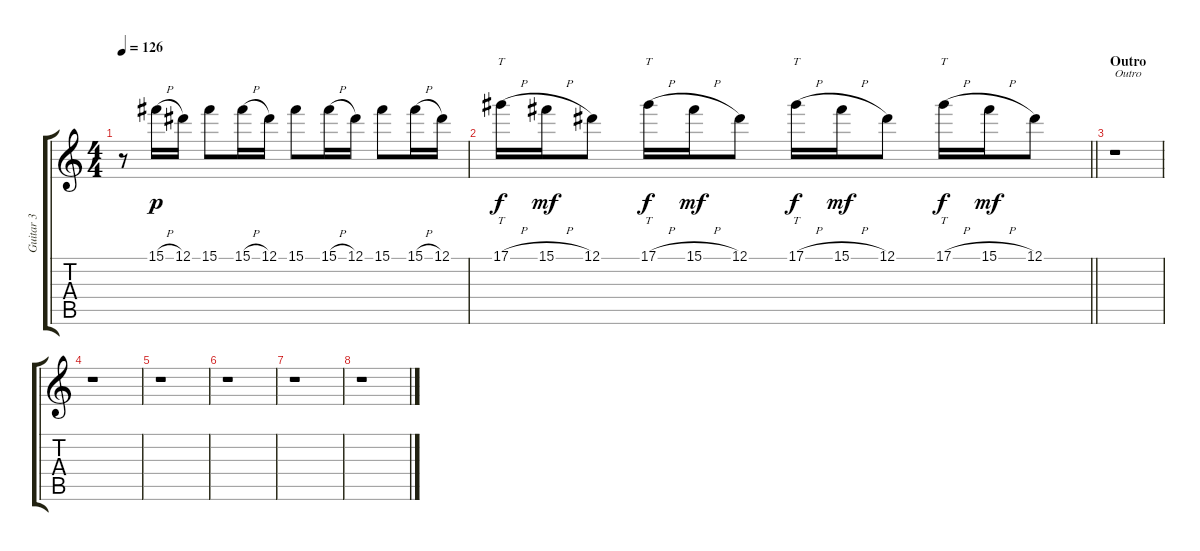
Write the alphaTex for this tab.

\track ("Guitar 3" "Guitar 3") {instrument overdrivenguitar}
\staff {score tabs}
\tuning (Eb4 Bb3 Gb3 Db3 Ab2 Eb2) {hide}
\ts (4 4)
\tempo 126
\clef g2
\ks c
r.8{dy f} 15.1{h}.16{dy p} 12.1.16 15.1.8 15.1{h}.16 12.1.16 15.1.8 15.1{h}.16 12.1.16 15.1.8 15.1{h}.16 12.1.16 |
\barLineRight lightlight
17.1{h}.16{tt dy f} 15.1{h}.16{dy mf} 12.1.8 17.1{h}.16{tt dy f} 15.1{h}.16{dy mf} 12.1.8 17.1{h}.16{tt dy f} 15.1{h}.16{dy mf} 12.1.8 17.1{h}.16{tt dy f} 15.1{h}.16{dy mf} 12.1.8 |
\section ("" "Outro")
r.1{txt "Outro"} |
r.1 |
r.1 |
r.1 |
r.1 |
r.1
